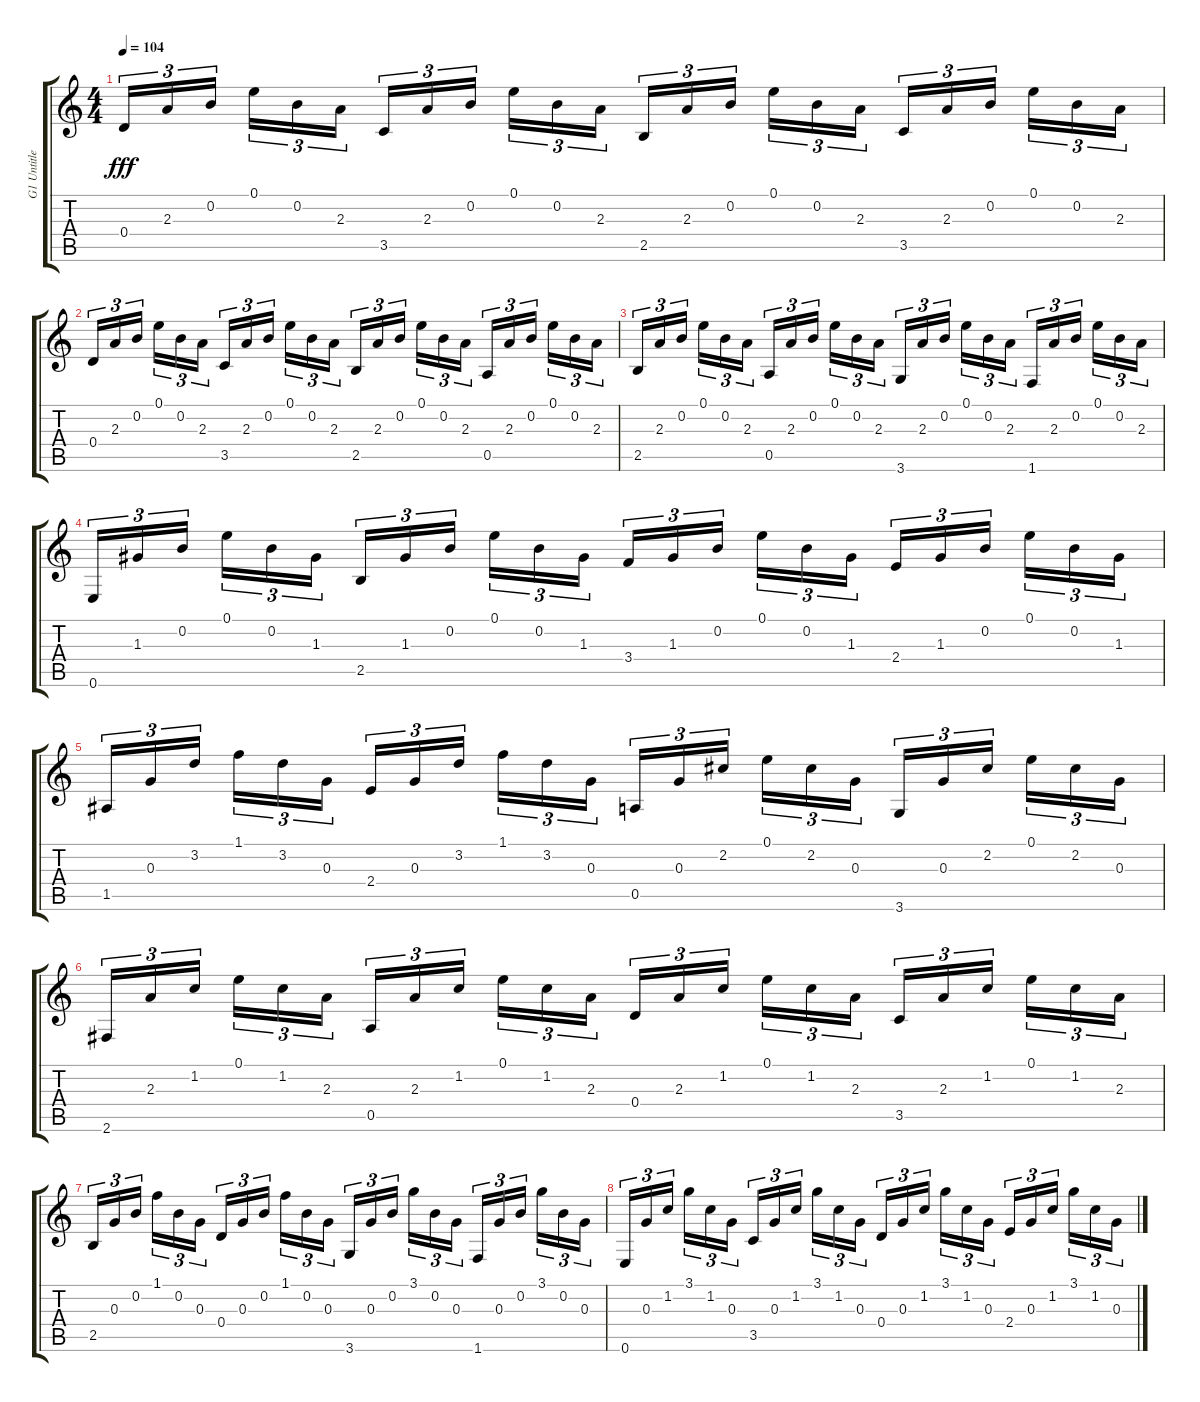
\track ("G1 Untitled" "G1 Untitle") {instrument acousticguitarnylon}
\staff {score tabs}
\tuning (E4 B3 G3 D3 A2 E2) {hide}
\ts (4 4)
\tempo 104
\clef g2
\ks c
0.4.16{tu (3 2) dy fff} 2.3.16{tu (3 2)} 0.2.16{tu (3 2)} 0.1.16{tu (3 2)} 0.2.16{tu (3 2)} 2.3.16{tu (3 2)} 3.5.16{tu (3 2)} 2.3.16{tu (3 2)} 0.2.16{tu (3 2)} 0.1.16{tu (3 2)} 0.2.16{tu (3 2)} 2.3.16{tu (3 2)} 2.5.16{tu (3 2)} 2.3.16{tu (3 2)} 0.2.16{tu (3 2)} 0.1.16{tu (3 2)} 0.2.16{tu (3 2)} 2.3.16{tu (3 2)} 3.5.16{tu (3 2)} 2.3.16{tu (3 2)} 0.2.16{tu (3 2)} 0.1.16{tu (3 2)} 0.2.16{tu (3 2)} 2.3.16{tu (3 2)} |
0.4.16{tu (3 2)} 2.3.16{tu (3 2)} 0.2.16{tu (3 2)} 0.1.16{tu (3 2)} 0.2.16{tu (3 2)} 2.3.16{tu (3 2)} 3.5.16{tu (3 2)} 2.3.16{tu (3 2)} 0.2.16{tu (3 2)} 0.1.16{tu (3 2)} 0.2.16{tu (3 2)} 2.3.16{tu (3 2)} 2.5.16{tu (3 2)} 2.3.16{tu (3 2)} 0.2.16{tu (3 2)} 0.1.16{tu (3 2)} 0.2.16{tu (3 2)} 2.3.16{tu (3 2)} 0.5.16{tu (3 2)} 2.3.16{tu (3 2)} 0.2.16{tu (3 2)} 0.1.16{tu (3 2)} 0.2.16{tu (3 2)} 2.3.16{tu (3 2)} |
2.5.16{tu (3 2)} 2.3.16{tu (3 2)} 0.2.16{tu (3 2)} 0.1.16{tu (3 2)} 0.2.16{tu (3 2)} 2.3.16{tu (3 2)} 0.5.16{tu (3 2)} 2.3.16{tu (3 2)} 0.2.16{tu (3 2)} 0.1.16{tu (3 2)} 0.2.16{tu (3 2)} 2.3.16{tu (3 2)} 3.6.16{tu (3 2)} 2.3.16{tu (3 2)} 0.2.16{tu (3 2)} 0.1.16{tu (3 2)} 0.2.16{tu (3 2)} 2.3.16{tu (3 2)} 1.6.16{tu (3 2)} 2.3.16{tu (3 2)} 0.2.16{tu (3 2)} 0.1.16{tu (3 2)} 0.2.16{tu (3 2)} 2.3.16{tu (3 2)} |
0.6.16{tu (3 2)} 1.3.16{tu (3 2)} 0.2.16{tu (3 2)} 0.1.16{tu (3 2)} 0.2.16{tu (3 2)} 1.3.16{tu (3 2)} 2.5.16{tu (3 2)} 1.3.16{tu (3 2)} 0.2.16{tu (3 2)} 0.1.16{tu (3 2)} 0.2.16{tu (3 2)} 1.3.16{tu (3 2)} 3.4.16{tu (3 2)} 1.3.16{tu (3 2)} 0.2.16{tu (3 2)} 0.1.16{tu (3 2)} 0.2.16{tu (3 2)} 1.3.16{tu (3 2)} 2.4.16{tu (3 2)} 1.3.16{tu (3 2)} 0.2.16{tu (3 2)} 0.1.16{tu (3 2)} 0.2.16{tu (3 2)} 1.3.16{tu (3 2)} |
1.5.16{tu (3 2)} 0.3.16{tu (3 2)} 3.2.16{tu (3 2)} 1.1.16{tu (3 2)} 3.2.16{tu (3 2)} 0.3.16{tu (3 2)} 2.4.16{tu (3 2)} 0.3.16{tu (3 2)} 3.2.16{tu (3 2)} 1.1.16{tu (3 2)} 3.2.16{tu (3 2)} 0.3.16{tu (3 2)} 0.5.16{tu (3 2)} 0.3.16{tu (3 2)} 2.2.16{tu (3 2)} 0.1.16{tu (3 2)} 2.2.16{tu (3 2)} 0.3.16{tu (3 2)} 3.6.16{tu (3 2)} 0.3.16{tu (3 2)} 2.2.16{tu (3 2)} 0.1.16{tu (3 2)} 2.2.16{tu (3 2)} 0.3.16{tu (3 2)} |
2.6.16{tu (3 2)} 2.3.16{tu (3 2)} 1.2.16{tu (3 2)} 0.1.16{tu (3 2)} 1.2.16{tu (3 2)} 2.3.16{tu (3 2)} 0.5.16{tu (3 2)} 2.3.16{tu (3 2)} 1.2.16{tu (3 2)} 0.1.16{tu (3 2)} 1.2.16{tu (3 2)} 2.3.16{tu (3 2)} 0.4.16{tu (3 2)} 2.3.16{tu (3 2)} 1.2.16{tu (3 2)} 0.1.16{tu (3 2)} 1.2.16{tu (3 2)} 2.3.16{tu (3 2)} 3.5.16{tu (3 2)} 2.3.16{tu (3 2)} 1.2.16{tu (3 2)} 0.1.16{tu (3 2)} 1.2.16{tu (3 2)} 2.3.16{tu (3 2)} |
2.5.16{tu (3 2)} 0.3.16{tu (3 2)} 0.2.16{tu (3 2)} 1.1.16{tu (3 2)} 0.2.16{tu (3 2)} 0.3.16{tu (3 2)} 0.4.16{tu (3 2)} 0.3.16{tu (3 2)} 0.2.16{tu (3 2)} 1.1.16{tu (3 2)} 0.2.16{tu (3 2)} 0.3.16{tu (3 2)} 3.6.16{tu (3 2)} 0.3.16{tu (3 2)} 0.2.16{tu (3 2)} 3.1.16{tu (3 2)} 0.2.16{tu (3 2)} 0.3.16{tu (3 2)} 1.6.16{tu (3 2)} 0.3.16{tu (3 2)} 0.2.16{tu (3 2)} 3.1.16{tu (3 2)} 0.2.16{tu (3 2)} 0.3.16{tu (3 2)} |
0.6.16{tu (3 2)} 0.3.16{tu (3 2)} 1.2.16{tu (3 2)} 3.1.16{tu (3 2)} 1.2.16{tu (3 2)} 0.3.16{tu (3 2)} 3.5.16{tu (3 2)} 0.3.16{tu (3 2)} 1.2.16{tu (3 2)} 3.1.16{tu (3 2)} 1.2.16{tu (3 2)} 0.3.16{tu (3 2)} 0.4.16{tu (3 2)} 0.3.16{tu (3 2)} 1.2.16{tu (3 2)} 3.1.16{tu (3 2)} 1.2.16{tu (3 2)} 0.3.16{tu (3 2)} 2.4.16{tu (3 2)} 0.3.16{tu (3 2)} 1.2.16{tu (3 2)} 3.1.16{tu (3 2)} 1.2.16{tu (3 2)} 0.3.16{tu (3 2)}
